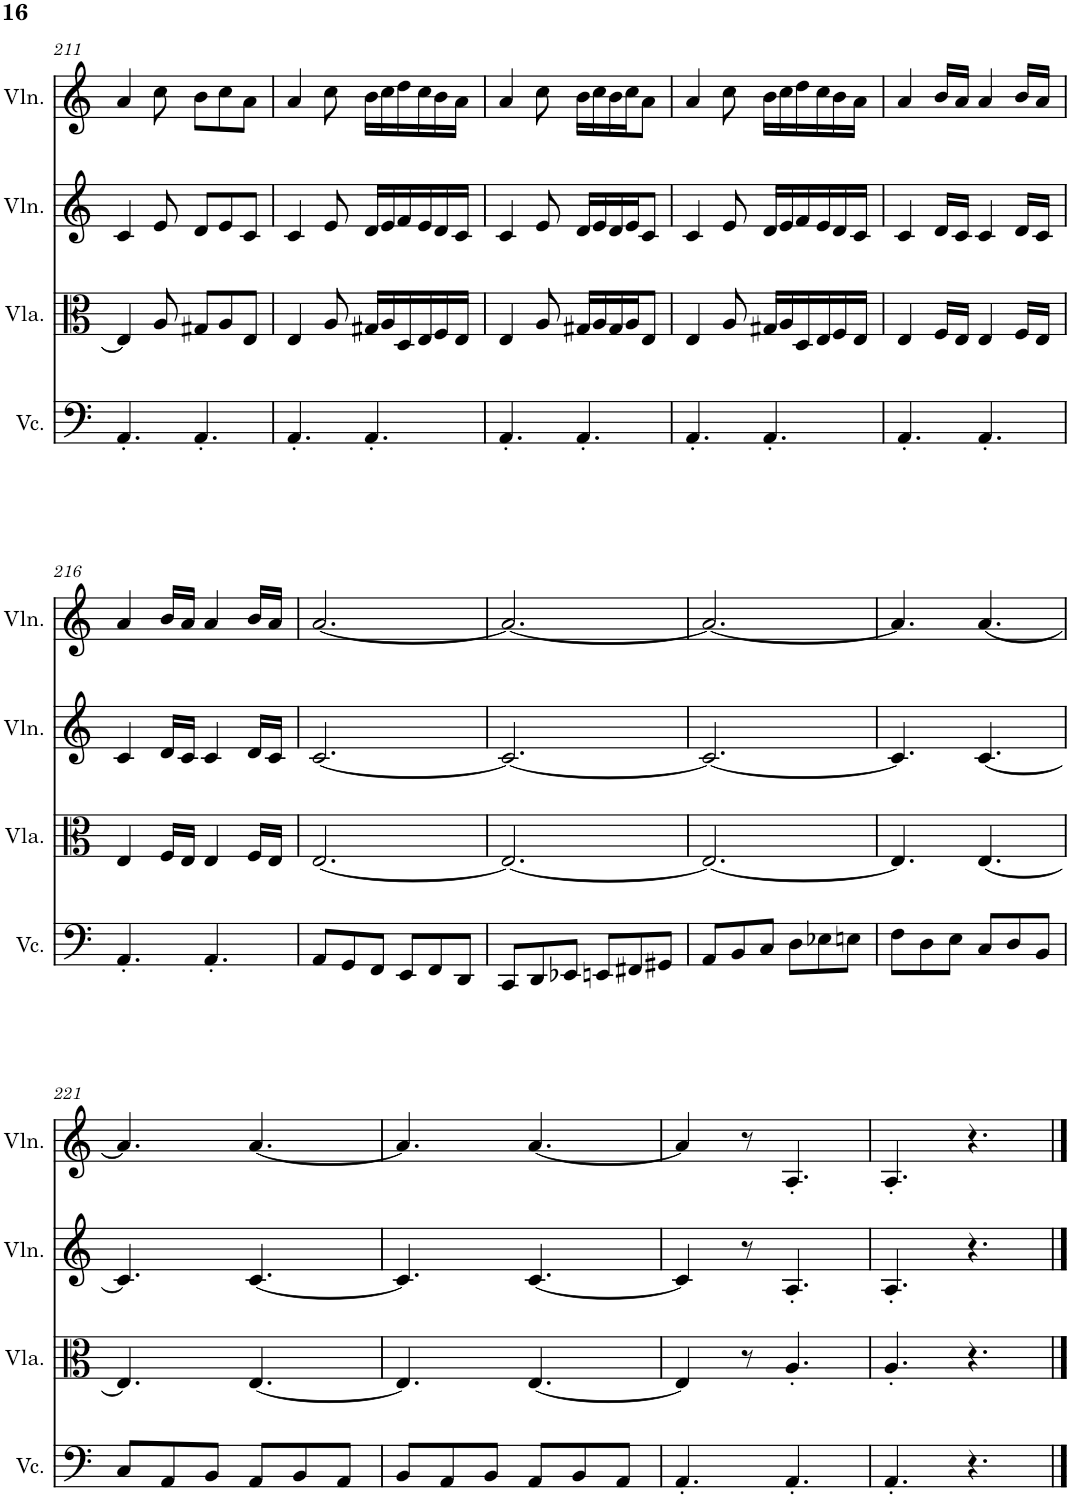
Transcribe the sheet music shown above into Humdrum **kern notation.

**kern	**kern	**kern	**kern
*part4	*part3	*part2	*part1
*staff4	*staff3	*staff2	*staff1
*I"Violoncello, four	*I"Viola, three	*I"Violin, two	*I"Violin, one
*I'Vc.	*I'Vla.	*I'Vln.	*I'Vln.
!!LO:PB:g=z
*clefF4	*clefC3	*clefG2	*clefG2
*k[]	*k[]	*k[]	*k[]
*M6/8	*M6/8	*M6/8	*M6/8
=211	=211	=211	=211
4.AA'/	4E/]	4c/	4a/
.	8A/	8e/	8cc\
4.AA'/	8G#X/L	8d/L	8b\L
.	8A/	8e/	8cc\
.	8E/J	8c/J	8a\J
=212	=212	=212	=212
4.AA'/	4E/	4c/	4a/
.	8A/	8e/	8cc\
4.AA'/	16G#X/LL	16d/LL	16b\LL
.	16A/	16e/	16cc\
.	16D/	16f/	16dd\
.	16E/	16e/	16cc\
.	16F/	16d/	16b\
.	16E/JJ	16c/JJ	16a\JJ
=213	=213	=213	=213
4.AA'/	4E/	4c/	4a/
.	8A/	8e/	8cc\
4.AA'/	16G#X/LL	16d/LL	16b\LL
.	16A/	16e/	16cc\
.	16G#/	16d/	16b\
.	16A/J	16e/J	16cc\J
.	8E/J	8c/J	8a\J
=214	=214	=214	=214
4.AA'/	4E/	4c/	4a/
.	8A/	8e/	8cc\
4.AA'/	16G#X/LL	16d/LL	16b\LL
.	16A/	16e/	16cc\
.	16D/	16f/	16dd\
.	16E/	16e/	16cc\
.	16F/	16d/	16b\
.	16E/JJ	16c/JJ	16a\JJ
=215	=215	=215	=215
4.AA'/	4E/	4c/	4a/
.	16F/LL	16d/LL	16b/LL
.	16E/JJ	16c/JJ	16a/JJ
4.AA'/	4E/	4c/	4a/
.	16F/LL	16d/LL	16b/LL
.	16E/JJ	16c/JJ	16a/JJ
!!LO:LB:g=z
=216	=216	=216	=216
4.AA'/	4E/	4c/	4a/
.	16F/LL	16d/LL	16b/LL
.	16E/JJ	16c/JJ	16a/JJ
4.AA'/	4E/	4c/	4a/
.	16F/LL	16d/LL	16b/LL
.	16E/JJ	16c/JJ	16a/JJ
=217	=217	=217	=217
8AA/L	[2.E/	[2.c/	[2.a/
8GG/	.	.	.
8FF/J	.	.	.
8EE/L	.	.	.
8FF/	.	.	.
8DD/J	.	.	.
=218	=218	=218	=218
8CC/L	2.E/_	2.c/_	2.a/_
8DD/	.	.	.
8EE-X/J	.	.	.
8EEn/L	.	.	.
8FF#X/	.	.	.
8GG#X/J	.	.	.
=219	=219	=219	=219
8AA/L	2.E/_	2.c/_	2.a/_
8BB/	.	.	.
8C/J	.	.	.
8D\L	.	.	.
8E-X\	.	.	.
8En\J	.	.	.
=220	=220	=220	=220
8F\L	4.E/]	4.c/]	4.a/]
8D\	.	.	.
8E\J	.	.	.
8C/L	[4.E/	[4.c/	[4.a/
8D/	.	.	.
8BB/J	.	.	.
!!LO:LB:g=z
=221	=221	=221	=221
8C/L	4.E/]	4.c/]	4.a/]
8AA/	.	.	.
8BB/J	.	.	.
8AA/L	[4.E/	[4.c/	[4.a/
8BB/	.	.	.
8AA/J	.	.	.
=222	=222	=222	=222
8BB/L	4.E/]	4.c/]	4.a/]
8AA/	.	.	.
8BB/J	.	.	.
8AA/L	[4.E/	[4.c/	[4.a/
8BB/	.	.	.
8AA/J	.	.	.
=223	=223	=223	=223
4.AA'/	4E/]	4c/]	4a/]
.	8r	8r	8r
4.AA'/	4.A'/	4.A'/	4.A'/
=224	=224	=224	=224
4.AA'/	4.A'/	4.A'/	4.A'/
4.r	4.r	4.r	4.r
==	==	==	==
*-	*-	*-	*-
